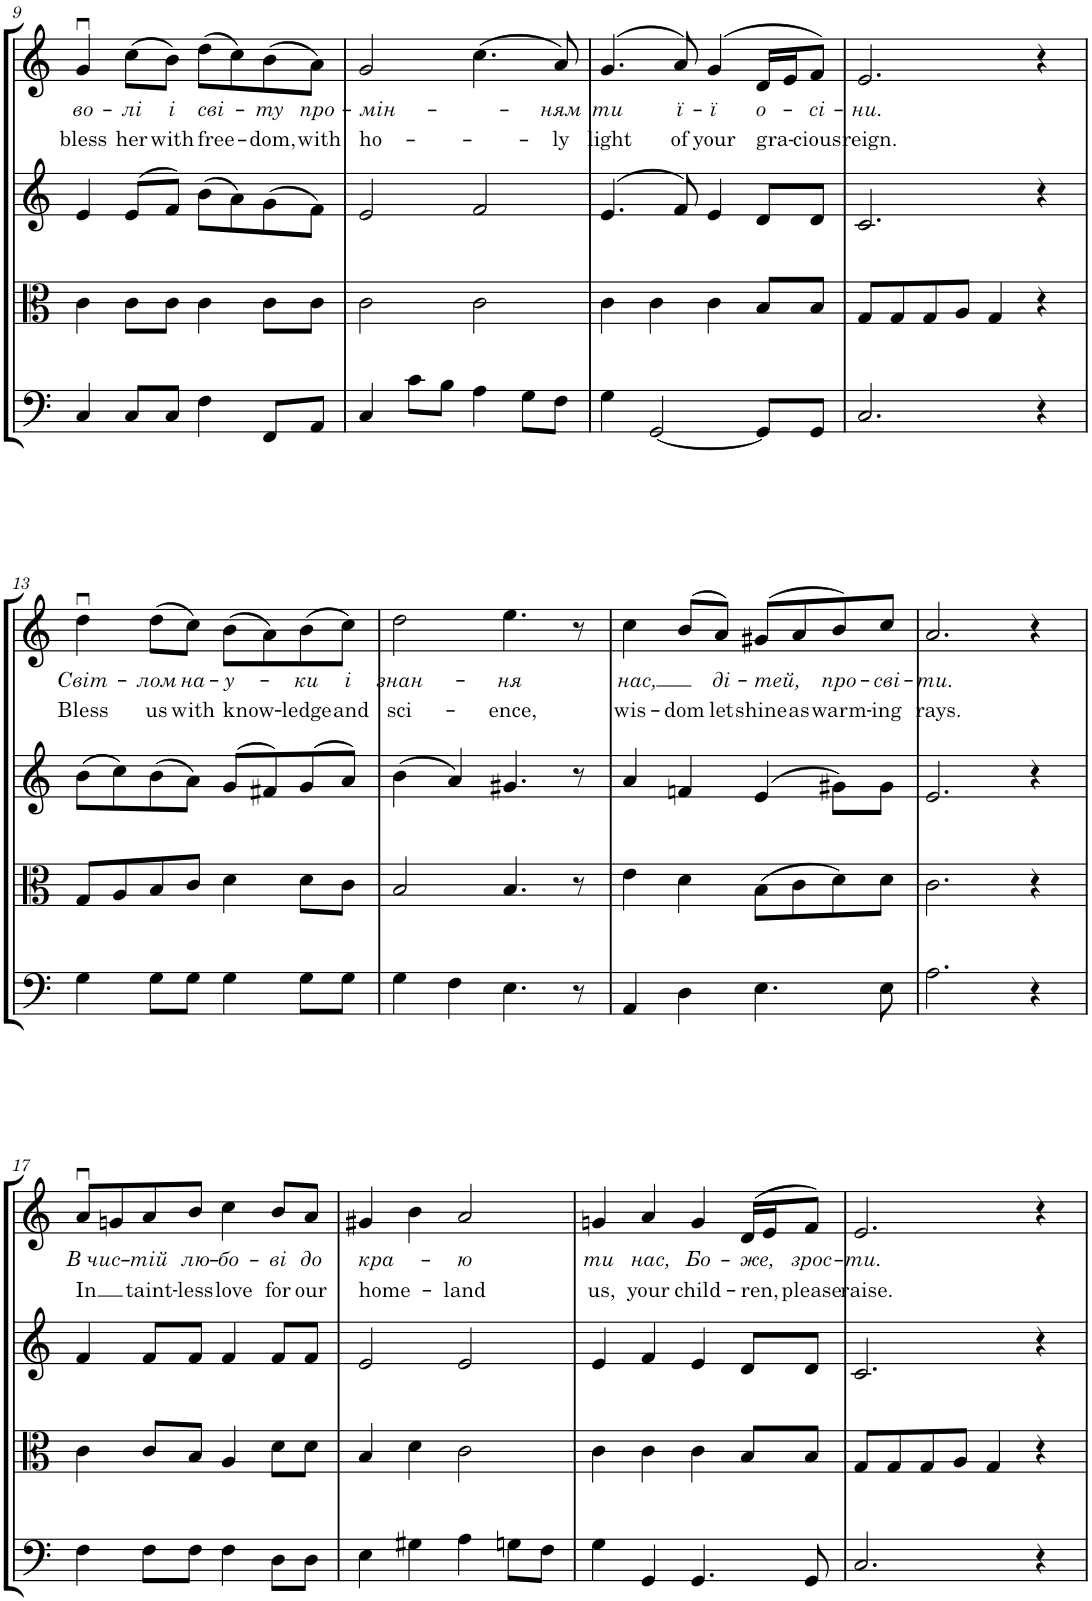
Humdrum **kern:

**kern	**kern	**kern	**kern	**text	**text
*part4	*part3	*part2	*part1	*part1	*part1
*staff4	*staff3	*staff2	*staff1	*staff1	*staff1
*I"Vc	*I"Va	*I"Vn II	*I"Vn I	*	*
*I'Vc	*	*	*	*	*
!!LO:PB:g=z
*clefF4	*clefC3	*clefG2	*clefG2	*	*
*k[]	*k[]	*k[]	*k[]	*	*
*M4/4	*M4/4	*M4/4	*M4/4	*	*
=9	=9	=9	=9	=9	=9
!	!	!	!	!LO:LY:b	!LO:LY:b
4C/	4c\	4e/	4gu/	во-	bless
!	!	!	!	!LO:LY:b	!LO:LY:b
8C/L	8c\L	(>8e/L	(8cc\L	-лі	her
!	!	!	!	!LO:LY:b	!LO:LY:b
8C/J	8c\J	8f/J)	8b\J)	і	with
!	!	!	!	!LO:LY:b	!LO:LY:b
4F\	4c\	(>8b\L	(8dd\L	сві-	free-
.	.	8a\)	8cc\)	.	.
!	!	!	!	!LO:LY:b	!LO:LY:b
8FF/L	8c\L	(>8g\	(8b\	-ту	-dom,
!	!	!	!	!LO:LY:b	!LO:LY:b
8AA/J	8c\J	8f\J)	8a\J)	про-	with
=10	=10	=10	=10	=10	=10
!	!	!	!	!LO:LY:b	!LO:LY:b
4C/	2c\	2e/	2g/	-мін-	ho-
8c\L	.	.	.	.	.
8B\J	.	.	.	.	.
4A\	2c\	2f/	(4.cc\	.	.
8G\L	.	.	.	.	.
!	!	!	!	!LO:LY:b	!LO:LY:b
8F\J	.	.	8a/)	-ням	-ly
=11	=11	=11	=11	=11	=11
!	!	!	!	!LO:LY:b	!LO:LY:b
4G\	4c\	(>4.e/	(>4.g/	ти	light
[2GG/	4c\	.	.	.	.
!	!	!	!	!LO:LY:b	!LO:LY:b
.	.	8f/)	8a/)	ї-	of
!	!	!	!	!LO:LY:b	!LO:LY:b
.	4c\	4e/	(>4g/	-ї	your
!	!	!	!	!LO:LY:b	!LO:LY:b
8GG/L]	8B/L	8d/L	16d/LL	о-	gra-
.	.	.	16e/J	.	.
!	!	!	!	!LO:LY:b	!LO:LY:b
8GG/J	8B/J	8d/J	8f/J)	-сі-	-cious
=12	=12	=12	=12	=12	=12
!	!	!	!	!LO:LY:b	!LO:LY:b
2.C/	8G/L	2.c/	2.e/	-ни.	reign.
.	8G/	.	.	.	.
.	8G/	.	.	.	.
.	8A/J	.	.	.	.
.	4G/	.	.	.	.
4r	4r	4r	4r	.	.
!!LO:LB:g=z
=13	=13	=13	=13	=13	=13
!	!	!	!	!LO:LY:b	!LO:LY:b
4G\	8G/L	(8b\L	4ddu\	Світ-	Bless
.	8A/	8cc\)	.	.	.
!	!	!	!	!LO:LY:b	!LO:LY:b
8G\L	8B/	(8b\	(8dd\L	-лом	us
!	!	!	!	!LO:LY:b	!LO:LY:b
8G\J	8c/J	8a\J)	8cc\J)	на-	with
!	!	!	!	!LO:LY:b	!LO:LY:b
4G\	4d\	(>8g/L	(8b\L	-у-	know-
.	.	8f#X/)	8a\)	.	.
!	!	!	!	!LO:LY:b	!LO:LY:b
8G\L	8d\L	(>8g/	(8b\	-ки	-ledge
!	!	!	!	!LO:LY:b	!LO:LY:b
8G\J	8c\J	8a/J)	8cc\J)	і	and
=14	=14	=14	=14	=14	=14
!	!	!	!	!LO:LY:b	!LO:LY:b
4G\	2B/	(4b\	2dd\	знан-	sci-
4F\	.	4a/)	.	.	.
!	!	!	!	!LO:LY:b	!LO:LY:b
4.E\	4.B/	4.g#X/	4.ee\	-ня	-ence,
8r	8r	8r	8r	.	.
=15	=15	=15	=15	=15	=15
!	!	!	!	!LO:LY:b	!LO:LY:b
4AA/	4e\	4a/	4cc\	нас,	wis-
!	!	!	!	!	!LO:LY:b
4D\	4d\	4fn/	(>8b/L	.	-dom
!	!	!	!	!LO:LY:b	!LO:LY:b
.	.	.	8a/J)	ді-	let
!	!	!	!	!LO:LY:b	!LO:LY:b
4.E\	(8B\L	(>4e/	(>8g#X/L	-тей,	shine
!	!	!	!	!	!LO:LY:b
.	8c\	.	8a/	.	as
!	!	!	!	!LO:LY:b	!LO:LY:b
.	8d\)	8g#X\L)	8b/)	про-	-warm-
!	!	!	!	!LO:LY:b	!LO:LY:b
8E\	8d\J	8g#\J	8cc/J	-сві-	-ing
=16	=16	=16	=16	=16	=16
!	!	!	!	!LO:LY:b	!LO:LY:b
2.A\	2.c\	2.e/	2.a/	-ти.	rays.
4r	4r	4r	4r	.	.
!!LO:LB:g=z
=17	=17	=17	=17	=17	=17
!	!	!	!	!LO:LY:b	!LO:LY:b
4F\	4c\	4f/	8au/L	В чис-	In
.	.	.	8gn/	.	.
!	!	!	!	!LO:LY:b	!LO:LY:b
8F\L	8c/L	8f/L	8a/	-тій	taint-
!	!	!	!	!LO:LY:b	!LO:LY:b
8F\J	8B/J	8f/J	8b/J	лю-	-less
!	!	!	!	!LO:LY:b	!LO:LY:b
4F\	4A/	4f/	4cc\	бо-	love
!	!	!	!	!LO:LY:b	!LO:LY:b
8D\L	8d\L	8f/L	8b/L	-ві	for
!	!	!	!	!LO:LY:b	!LO:LY:b
8D\J	8d\J	8f/J	8a/J	до	our
=18	=18	=18	=18	=18	=18
!	!	!	!	!LO:LY:b	!LO:LY:b
4E\	4B/	2e/	4g#X/	кра-	home-
4G#X\	4d\	.	4b\	.	.
!	!	!	!	!LO:LY:b	!LO:LY:b
4A\	2c\	2e/	2a/	-ю	-land
8Gn\L	.	.	.	.	.
8F\J	.	.	.	.	.
=19	=19	=19	=19	=19	=19
!	!	!	!	!LO:LY:b	!LO:LY:b
4G\	4c\	4e/	4gn/	ти	us,
!	!	!	!	!LO:LY:b	!LO:LY:b
4GG/	4c\	4f/	4a/	нас,	your
!	!	!	!	!LO:LY:b	!LO:LY:b
4.GG/	4c\	4e/	4g/	Бо-	child-
!	!	!	!	!LO:LY:b	!LO:LY:b
.	8B/L	8d/L	(>16d/LL	-же,	-ren,
.	.	.	16e/J	.	.
!	!	!	!	!LO:LY:b	!LO:LY:b
8GG/	8B/J	8d/J	8f/J)	зрос-	please
=20	=20	=20	=20	=20	=20
!	!	!	!	!LO:LY:b	!LO:LY:b
2.C/	8G/L	2.c/	2.e/	-ти.	raise.
.	8G/	.	.	.	.
.	8G/	.	.	.	.
.	8A/J	.	.	.	.
.	4G/	.	.	.	.
4r	4r	4r	4r	.	.
=	=	=	=	=	=
*-	*-	*-	*-	*-	*-
